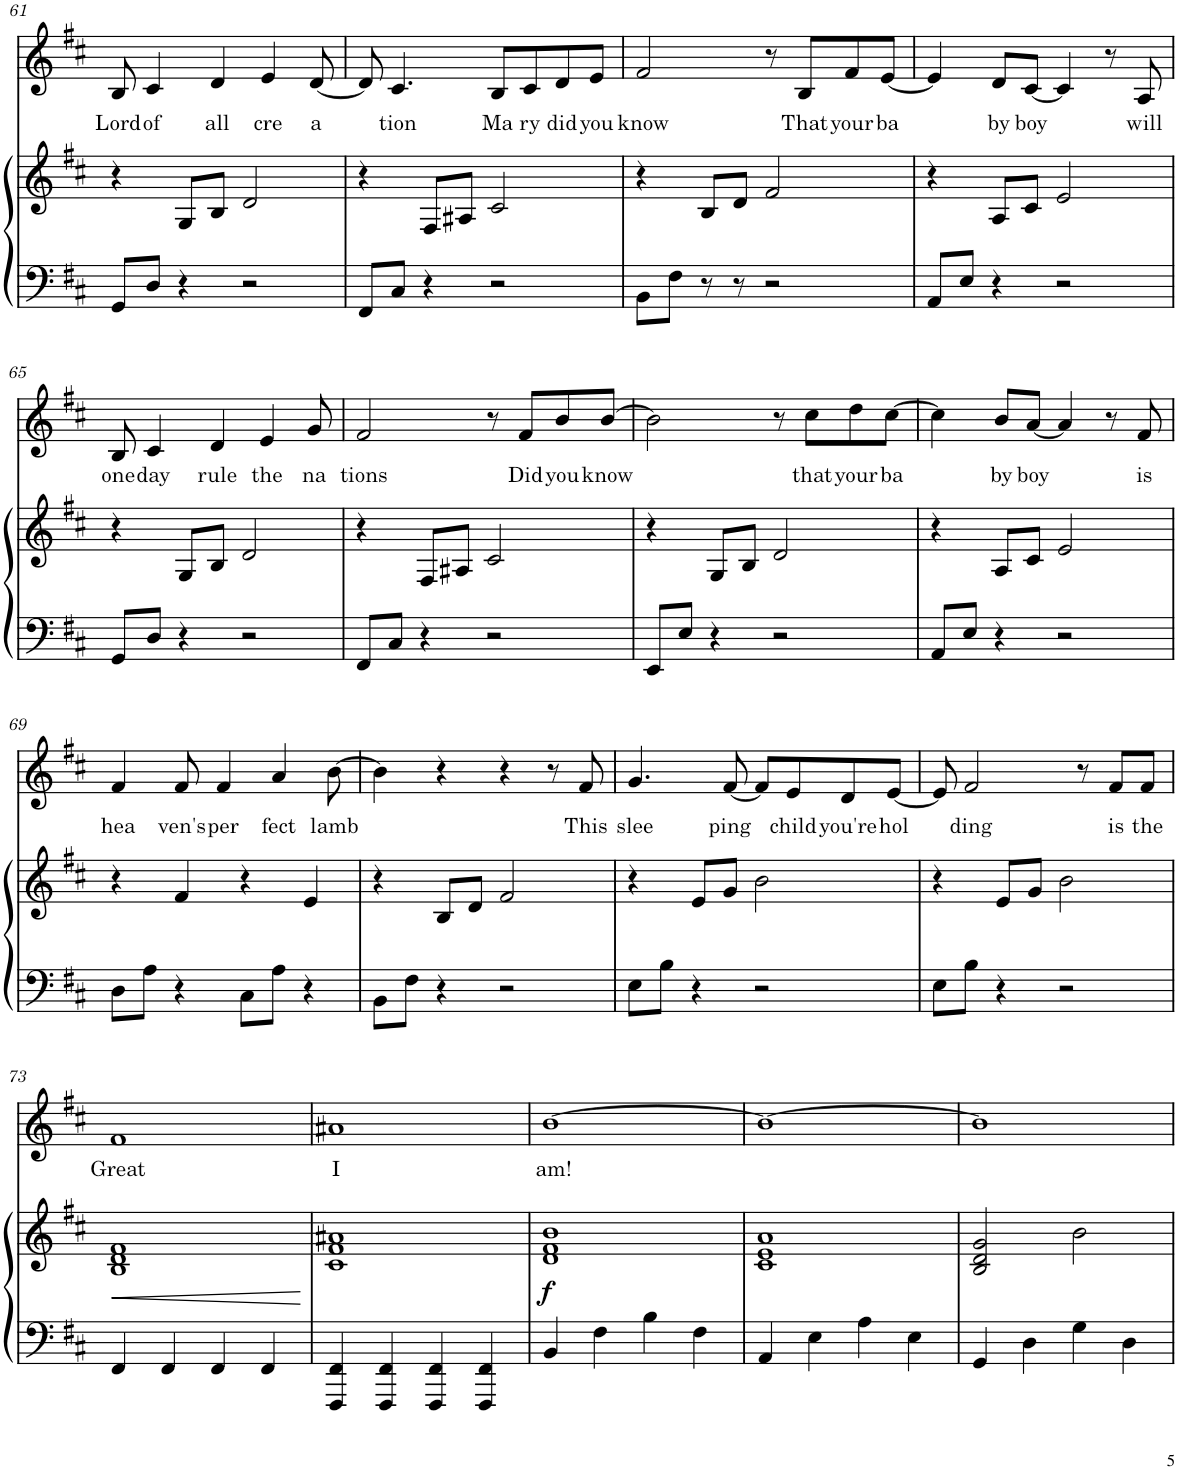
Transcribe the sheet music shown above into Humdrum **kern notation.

**kern	**kern	**dynam	**kern	**text
*part2	*part2	*part2	*part1	*part1
*staff3	*staff2	*staff2/3	*staff1	*staff1
*I"Piano	*	*	*I"Voice	*
*I'Pno	*	*	*I'V	*
!!LO:PB:g=z
*clefF4	*clefG2	*	*clefG2	*
*k[f#c#]	*k[f#c#]	*	*k[f#c#]	*
*M4/4	*M4/4	*	*M4/4	*
=61	=61	=61	=61	=61
!	!	!	!	!LO:LY:b
8GG/L	4r	.	8B/	Lord
!	!	!	!	!LO:LY:b
8D/J	.	.	4c#/	of
4r	8G/L	.	.	.
!	!	!	!	!LO:LY:b
.	8B/J	.	4d/	all
2r	2d/	.	.	.
!	!	!	!	!LO:LY:b
.	.	.	4e/	cre
!	!	!	!	!LO:LY:b
.	.	.	[8d/	a
=62	=62	=62	=62	=62
8FF#/L	4r	.	8d/]	.
!	!	!	!	!LO:LY:b
8C#/J	.	.	4.c#/	tion
4r	8F#/L	.	.	.
.	8A#X/J	.	.	.
!	!	!	!	!LO:LY:b
2r	2c#/	.	8B/L	Ma
!	!	!	!	!LO:LY:b
.	.	.	8c#/	ry
!	!	!	!	!LO:LY:b
.	.	.	8d/	did
!	!	!	!	!LO:LY:b
.	.	.	8e/J	you
=63	=63	=63	=63	=63
!	!	!	!	!LO:LY:b
8BB\L	4r	.	2f#/	know
8F#\J	.	.	.	.
8r	8B/L	.	.	.
8r	8d/J	.	.	.
2r	2f#/	.	8r	.
!	!	!	!	!LO:LY:b
.	.	.	8B/L	That
!	!	!	!	!LO:LY:b
.	.	.	8f#/	your
!	!	!	!	!LO:LY:b
.	.	.	[8e/J	ba
=64	=64	=64	=64	=64
8AA/L	4r	.	4e/]	.
8E/J	.	.	.	.
!	!	!	!	!LO:LY:b
4r	8A/L	.	8d/L	by
!	!	!	!	!LO:LY:b
.	8c#/J	.	[8c#/J	boy
2r	2e/	.	4c#/]	.
.	.	.	8r	.
!	!	!	!	!LO:LY:b
.	.	.	8A/	will
!!LO:LB:g=z
=65	=65	=65	=65	=65
!	!	!	!	!LO:LY:b
8GG/L	4r	.	8B/	one
!	!	!	!	!LO:LY:b
8D/J	.	.	4c#/	day
4r	8G/L	.	.	.
!	!	!	!	!LO:LY:b
.	8B/J	.	4d/	rule
2r	2d/	.	.	.
!	!	!	!	!LO:LY:b
.	.	.	4e/	the
!	!	!	!	!LO:LY:b
.	.	.	8g/	na
=66	=66	=66	=66	=66
!	!	!	!	!LO:LY:b
8FF#/L	4r	.	2f#/	tions
8C#/J	.	.	.	.
4r	8F#/L	.	.	.
.	8A#X/J	.	.	.
2r	2c#/	.	8r	.
!	!	!	!	!LO:LY:b
.	.	.	8f#/L	Did
!	!	!	!	!LO:LY:b
.	.	.	8b/	you
!	!	!	!	!LO:LY:b
.	.	.	[8b/J	know
=67	=67	=67	=67	=67
8EE/L	4r	.	2b\]	.
8E/J	.	.	.	.
4r	8G/L	.	.	.
.	8B/J	.	.	.
2r	2d/	.	8r	.
!	!	!	!	!LO:LY:b
.	.	.	8cc#\L	that
!	!	!	!	!LO:LY:b
.	.	.	8dd\	your
!	!	!	!	!LO:LY:b
.	.	.	[8cc#\J	ba
=68	=68	=68	=68	=68
8AA/L	4r	.	4cc#\]	.
8E/J	.	.	.	.
!	!	!	!	!LO:LY:b
4r	8A/L	.	8b/L	by
!	!	!	!	!LO:LY:b
.	8c#/J	.	[8a/J	boy
2r	2e/	.	4a/]	.
.	.	.	8r	.
!	!	!	!	!LO:LY:b
.	.	.	8f#/	is
!!LO:LB:g=z
=69	=69	=69	=69	=69
!	!	!	!	!LO:LY:b
8D\L	4r	.	4f#/	hea
8A\J	.	.	.	.
!	!	!	!	!LO:LY:b
4r	4f#/	.	8f#/	ven's
!	!	!	!	!LO:LY:b
.	.	.	4f#/	per
8C#\L	4r	.	.	.
!	!	!	!	!LO:LY:b
8A\J	.	.	4a/	fect
4r	4e/	.	.	.
!	!	!	!	!LO:LY:b
.	.	.	[8b\	lamb
=70	=70	=70	=70	=70
8BB\L	4r	.	4b\]	.
8F#\J	.	.	.	.
4r	8B/L	.	4r	.
.	8d/J	.	.	.
2r	2f#/	.	4r	.
.	.	.	8r	.
!	!	!	!	!LO:LY:b
.	.	.	8f#/	This
=71	=71	=71	=71	=71
!	!	!	!	!LO:LY:b
8E\L	4r	.	4.g/	slee
8B\J	.	.	.	.
4r	8e/L	.	.	.
!	!	!	!	!LO:LY:b
.	8g/J	.	[8f#/	ping
2r	2b\	.	8f#/L]	.
!	!	!	!	!LO:LY:b
.	.	.	8e/	child
!	!	!	!	!LO:LY:b
.	.	.	8d/	you're
!	!	!	!	!LO:LY:b
.	.	.	[8e/J	hol
=72	=72	=72	=72	=72
8E\L	4r	.	8e/]	.
!	!	!	!	!LO:LY:b
8B\J	.	.	2f#/	ding
4r	8e/L	.	.	.
.	8g/J	.	.	.
2r	2b\	.	.	.
.	.	.	8r	.
!	!	!	!	!LO:LY:b
.	.	.	8f#/L	is
!	!	!	!	!LO:LY:b
.	.	.	8f#/J	the
!!LO:LB:g=z
=73	=73	=73	=73	=73
!	!	!LO:HP:b	!	!LO:LY:b
4FF#/	1B 1d 1f#	<	1f#	Great
4FF#/	.	.	.	.
4FF#/	.	.	.	.
4FF#/	.	.	.	.
.	.	[	.	.
=74	=74	=74	=74	=74
!	!	!	!	!LO:LY:b
4FFF#/ 4FF#/	1c# 1f# 1a#X	.	1a#X	I
4FFF#/ 4FF#/	.	.	.	.
4FFF#/ 4FF#/	.	.	.	.
4FFF#/ 4FF#/	.	.	.	.
=75	=75	=75	=75	=75
!	!	!LO:DY:b	!	!LO:LY:b
4BB/	1d 1f# 1b	f	[1b	am!
4F#\	.	.	.	.
4B\	.	.	.	.
4F#\	.	.	.	.
=76	=76	=76	=76	=76
4AA/	1c# 1e 1a	.	1b_	.
4E\	.	.	.	.
4A\	.	.	.	.
4E\	.	.	.	.
=77	=77	=77	=77	=77
4GG/	2B/ 2d/ 2g/	.	1b]	.
4D\	.	.	.	.
4G\	2b\	.	.	.
4D\	.	.	.	.
=	=	=	=	=
*-	*-	*-	*-	*-
